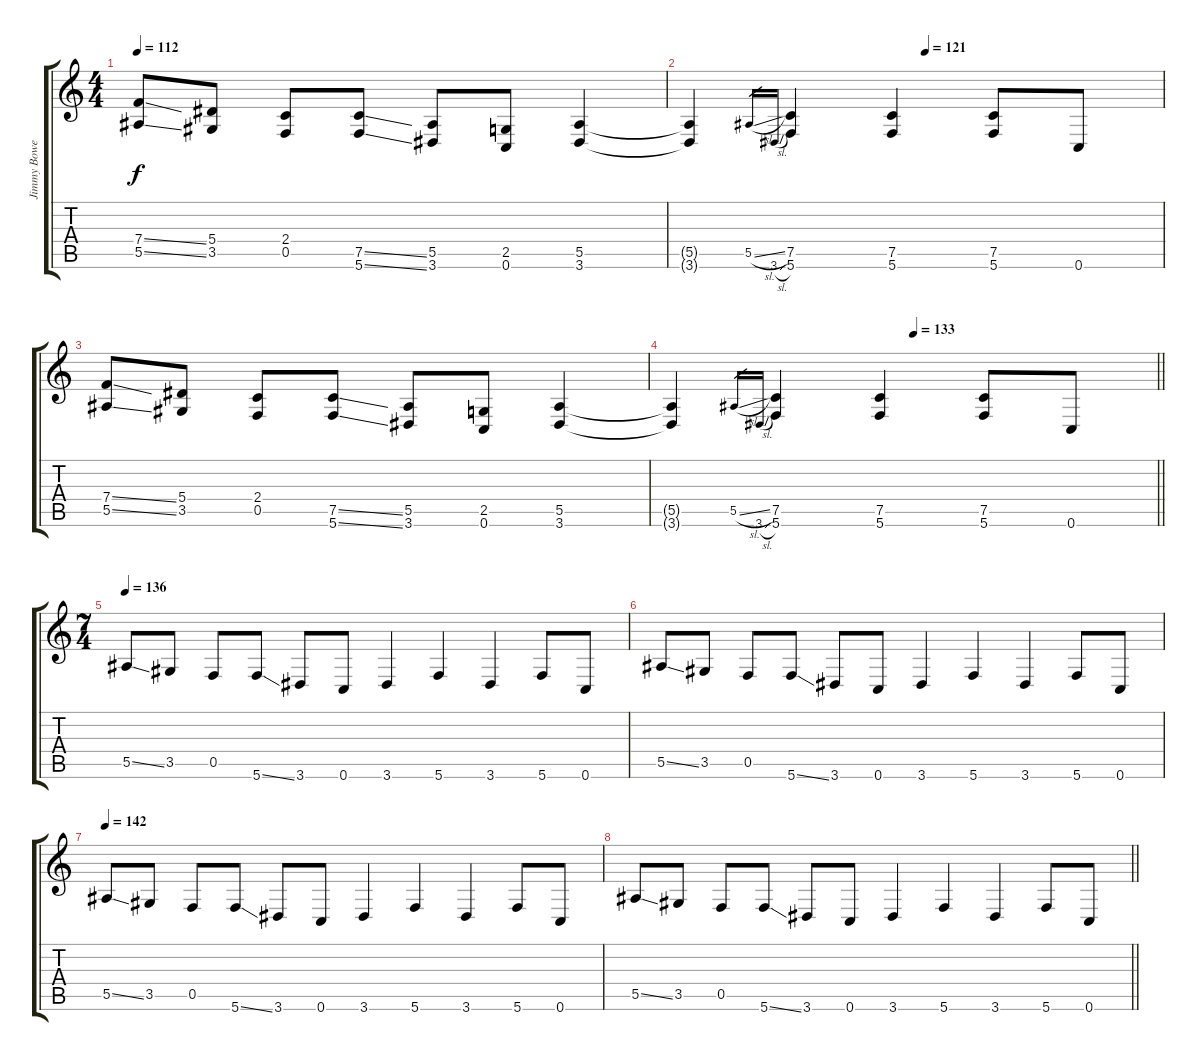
\track ("Jimmy Bower" "Jimmy Bowe") {instrument distortionguitar}
\staff {score tabs}
\tuning (C4 G3 Eb3 Bb2 F2 C2) {hide}
\ts (4 4)
\tempo 112
\clef g2
\ks c
(7.4{ss} 5.5{ss}).8{dy f} (5.4 3.5).8 (2.4 0.5).8 (7.5{ss} 5.6{ss}).8 (5.5 3.6).8 (2.5 0.6).8 (5.5 3.6).4 |
\tempo (121 0.5)
(5.5{t} 3.6{t}).4 5.5{sl}.16{gr} 3.6{sl}.16{gr} (7.5 5.6).4 (7.5 5.6).4 (7.5 5.6).8 0.6.8 |
(7.4{ss} 5.5{ss}).8 (5.4 3.5).8 (2.4 0.5).8 (7.5{ss} 5.6{ss}).8 (5.5 3.6).8 (2.5 0.6).8 (5.5 3.6).4 |
\tempo (133 0.5)
\barLineRight lightlight
(5.5{t} 3.6{t}).4 5.5{sl}.16{gr} 3.6{sl}.16{gr} (7.5 5.6).4 (7.5 5.6).4 (7.5 5.6).8 0.6.8 |
\ts (7 4)
\section ("" "")
\tempo 136
5.5{ss}.8 3.5.8 0.5.8 5.6{ss}.8 3.6.8 0.6.8 3.6.4 5.6.4 3.6.4 5.6.8 0.6.8 |
5.5{ss}.8 3.5.8 0.5.8 5.6{ss}.8 3.6.8 0.6.8 3.6.4 5.6.4 3.6.4 5.6.8 0.6.8 |
\tempo 142
5.5{ss}.8 3.5.8 0.5.8 5.6{ss}.8 3.6.8 0.6.8 3.6.4 5.6.4 3.6.4 5.6.8 0.6.8 |
\barLineRight lightlight
5.5{ss}.8 3.5.8 0.5.8 5.6{ss}.8 3.6.8 0.6.8 3.6.4 5.6.4 3.6.4 5.6.8 0.6.8
